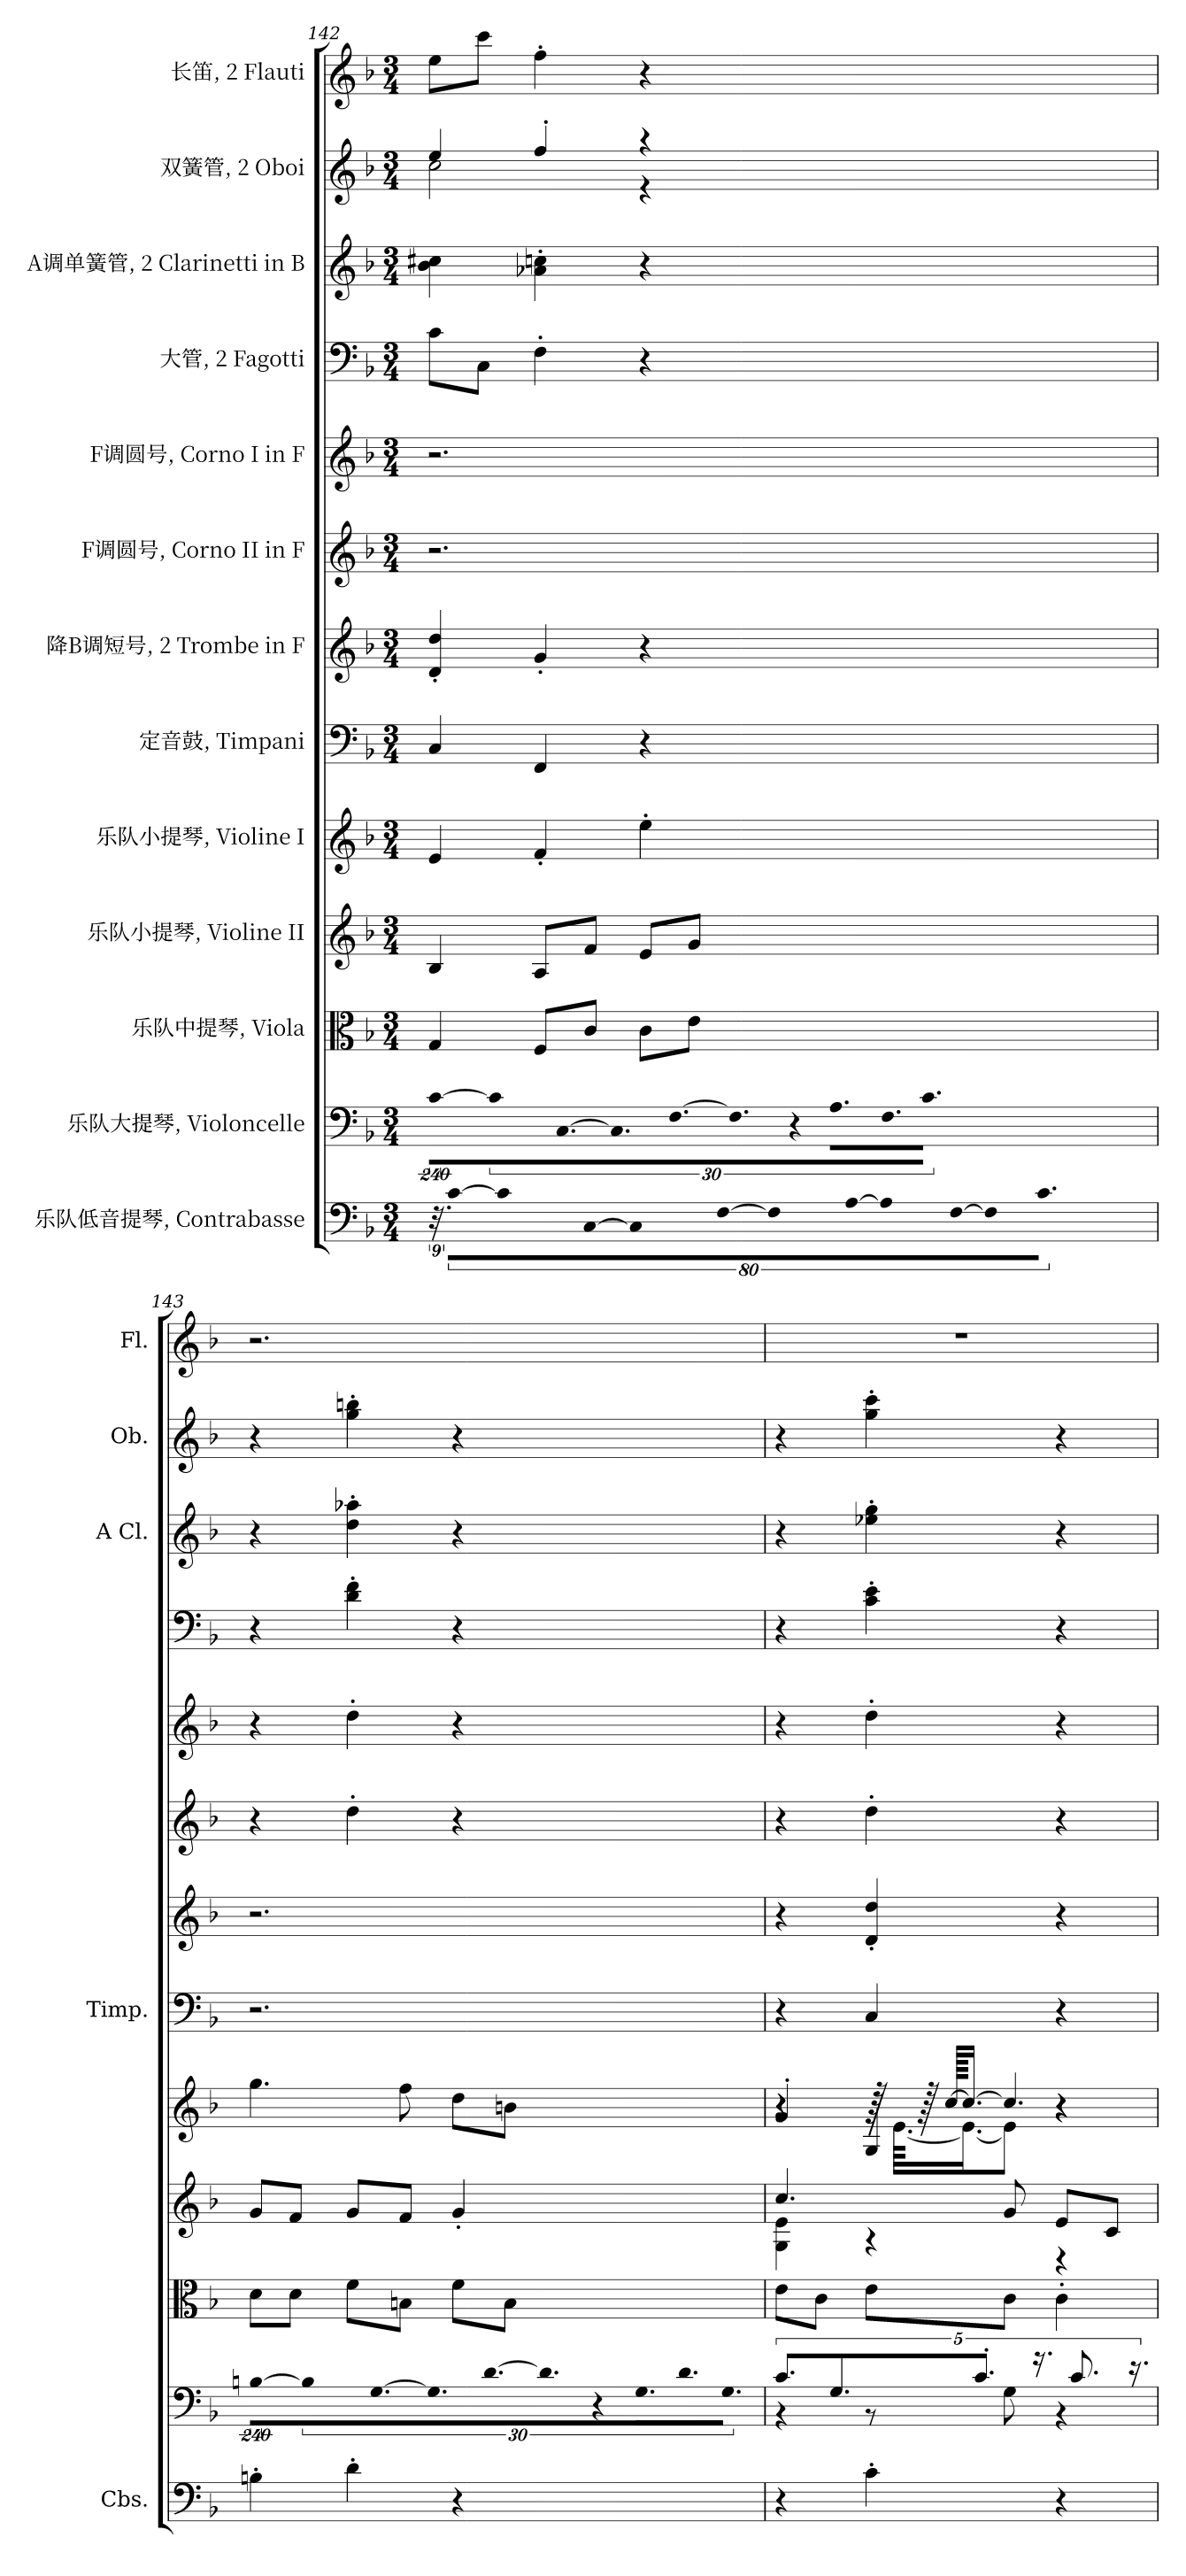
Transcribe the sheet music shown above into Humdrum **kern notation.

**kern	**kern	**kern	**kern	**kern	**kern	**kern	**kern	**kern	**kern	**kern	**kern	**kern
*part13	*part12	*part11	*part10	*part9	*part8	*part7	*part6	*part5	*part4	*part3	*part2	*part1
*staff13	*staff12	*staff11	*staff10	*staff9	*staff8	*staff7	*staff6	*staff5	*staff4	*staff3	*staff2	*staff1
*I"乐队低音提琴, Contrabasse	*I"乐队大提琴, Violoncelle	*I"乐队中提琴, Viola	*I"乐队小提琴, Violine II	*I"乐队小提琴, Violine I	*I"定音鼓, Timpani	*I"降B调短号, 2 Trombe in F	*I"F调圆号, Corno II in F	*I"F调圆号, Corno I in F	*I"大管, 2 Fagotti	*I"A调单簧管, 2 Clarinetti in B	*I"双簧管, 2 Oboi	*I"长笛, 2 Flauti
*I'Cbs.	*	*	*	*	*I'Timp.	*	*	*	*	*I'A Cl.	*I'Ob.	*I'Fl.
*clefF4	*clefF4	*clefC3	*clefG2	*clefG2	*clefF4	*clefG2	*clefG2	*clefG2	*clefF4	*clefG2	*clefG2	*clefG2
*ITrd7c12	*	*	*	*	*	*ITrd1c2	*ITrd4c7	*ITrd4c7	*	*ITrd2c3	*	*
*k[b-]	*k[b-]	*k[b-]	*k[b-]	*k[b-]	*k[b-]	*k[b-e-a-]	*k[b-e-]	*k[b-e-]	*k[b-]	*k[f#c#]	*k[b-]	*k[b-]
*M3/4	*M3/4	*M3/4	*M3/4	*M3/4	*M3/4	*M3/4	*M3/4	*M3/4	*M3/4	*M3/4	*M3/4	*M3/4
*MM96	*MM96	*MM96	*MM96	*MM96	*MM96	*MM96	*MM96	*MM96	*MM96	*MM96	*MM96	*MM96
=142	=142	=142	=142	=142	=142	=142	=142	=142	=142	=142	=142	=142
!	!LO:N:vis=8	!	!	!	!	!	!	!	!	!	!	!
*	*	*	*	*	*	*	*	*	*	*	*^	*
36.r	[960%137c\L	4G/	4B-/	4e/	4C/	4c/' 4cc/'	2.r	2.r	8c\L	4g\ 4a#X\	4ee/	2cc\	8ee\L
!LO:N:vis=8	!	!	!	!	!	!	!	!	!	!	!	!	!
[640%71C\L	.	.	.	.	.	.	.	.	.	.	.	.	.
.	.	.	.	.	.	.	.	.	8C\J	.	.	.	8ccc\J
!	!LO:N:vis=256%9	!	!	!	!	!	!	!	!	!	!	!	!
.	960%17c\KLL]	.	.	.	.	.	.	.	.	.	.	.	.
!LO:N:vis=64	!	!	!	!	!	!	!	!	!	!	!	!	!
640%9C\KKK]	.	.	.	.	.	.	.	.	.	.	.	.	.
.	1920ryy	.	.	.	.	.	.	.	.	.	.	.	.
!	!LO:N:vis=32.	!	!	!	!	!	!	!	!	!	!	!	!
.	[1920%103C\	.	.	.	.	.	.	.	.	.	.	.	.
!LO:N:vis=8	!	!	!	!	!	!	!	!	!	!	!	!	!
[640%71CC\	.	.	.	.	.	.	.	.	.	.	.	.	.
!	!LO:N:vis=32.	!	!	!	!	!	!	!	!	!	!	!	!
.	1920%103C\]	.	.	.	.	.	.	.	.	.	.	.	.
*	*	*	*	*	*	*	*	*	*	*	*	*	*MM105
.	.	8F/L	8A/L	4f'/	4FF/	4f'/	.	.	4F'\	4fn\' 4an\'	4ff'/	.	4ff'\
!	!LO:N:vis=32.	!	!	!	!	!	!	!	!	!	!	!	!
.	[1920%103F\	.	.	.	.	.	.	.	.	.	.	.	.
!LO:N:vis=64	!	!	!	!	!	!	!	!	!	!	!	!	!
640%9CC\KKK]	.	.	.	.	.	.	.	.	.	.	.	.	.
!LO:N:vis=8	!	!	!	!	!	!	!	!	!	!	!	!	!
[640%71FF\	.	.	.	.	.	.	.	.	.	.	.	.	.
!	!LO:N:vis=32.	!	!	!	!	!	!	!	!	!	!	!	!
.	1920%103F\JJJ]	.	.	.	.	.	.	.	.	.	.	.	.
.	.	8c/J	8f/J	.	.	.	.	.	.	.	.	.	.
!	!LO:N:vis=32.	!	!	!	!	!	!	!	!	!	!	!	!
.	1920%103r	.	.	.	.	.	.	.	.	.	.	.	.
!LO:N:vis=64	!	!	!	!	!	!	!	!	!	!	!	!	!
640%9FF\KKK]	.	.	.	.	.	.	.	.	.	.	.	.	.
!LO:N:vis=8	!	!	!	!	!	!	!	!	!	!	!	!	!
[640%71AA\	.	.	.	.	.	.	.	.	.	.	.	.	.
!	!LO:N:vis=16.	!	!	!	!	!	!	!	!	!	!	!	!
.	960%103A\LL	.	.	.	.	.	.	.	.	.	.	.	.
.	.	8c\L	8e/L	4ee'\	4r	4r	.	.	4r	4r	4r	4r	4r
!LO:N:vis=64	!	!	!	!	!	!	!	!	!	!	!	!	!
640%9AA\KKK]	.	.	.	.	.	.	.	.	.	.	.	.	.
!	!LO:N:vis=16.	!	!	!	!	!	!	!	!	!	!	!	!
.	960%103F\	.	.	.	.	.	.	.	.	.	.	.	.
!LO:N:vis=8	!	!	!	!	!	!	!	!	!	!	!	!	!
[640%71FF\	.	.	.	.	.	.	.	.	.	.	.	.	.
.	.	8e\J	8g/J	.	.	.	.	.	.	.	.	.	.
!	!LO:N:vis=16.	!	!	!	!	!	!	!	!	!	!	!	!
.	960%103c\JJ	.	.	.	.	.	.	.	.	.	.	.	.
!LO:N:vis=64	!	!	!	!	!	!	!	!	!	!	!	!	!
640%9FF\KKL]	.	.	.	.	.	.	.	.	.	.	.	.	.
18.C\JJ	.	.	.	.	.	.	.	.	.	.	.	.	.
960ryy	.	960ryy	960ryy	960ryy	960ryy	960ryy	960ryy	960ryy	960ryy	960ryy	960ryy	960ryy	960ryy
*	*	*	*	*	*	*	*	*	*	*	*v	*v	*
!!LO:PB:g=z
=143	=143	=143	=143	=143	=143	=143	=143	=143	=143	=143	=143	=143
*	*	*	*	*	*	*	*	*	*	*	*	*MM96
*	*	*	*	*	*	*	*	*	*	*	*^	*
!	!LO:N:vis=8	!	!	!	!	!	!	!	!	!	!	!	!
*	*	*	*	*	*	*	*	*	*	*	*v	*v	*
4BBn'\	[960%137Bn\L	8d\L	8g/L	4.gg\	2.r	2.r	4r	4r	4r	4r	4r	2.r
.	.	8d\J	8f/J	.	.	.	.	.	.	.	.	.
!	!LO:N:vis=256%9	!	!	!	!	!	!	!	!	!	!	!
.	960%17B\KLL]	.	.	.	.	.	.	.	.	.	.	.
.	1920ryy	.	.	.	.	.	.	.	.	.	.	.
!	!LO:N:vis=32.	!	!	!	!	!	!	!	!	!	!	!
.	[1920%103G\	.	.	.	.	.	.	.	.	.	.	.
!	!LO:N:vis=32.	!	!	!	!	!	!	!	!	!	!	!
.	1920%103G\]	.	.	.	.	.	.	.	.	.	.	.
4D'\	.	8f\L	8g/L	.	.	.	4g'\	4g'\	4d\' 4f\'	4b\' 4ffn\'	4gg\' 4bbn\'	.
!	!LO:N:vis=32.	!	!	!	!	!	!	!	!	!	!	!
.	[1920%103d\	.	.	.	.	.	.	.	.	.	.	.
!	!LO:N:vis=32.	!	!	!	!	!	!	!	!	!	!	!
.	1920%103d\JJJ]	.	.	.	.	.	.	.	.	.	.	.
.	.	8Bn\J	8f/J	8ff\	.	.	.	.	.	.	.	.
!	!LO:N:vis=32.	!	!	!	!	!	!	!	!	!	!	!
.	1920%103r	.	.	.	.	.	.	.	.	.	.	.
!	!LO:N:vis=16.	!	!	!	!	!	!	!	!	!	!	!
.	960%103G\LL	.	.	.	.	.	.	.	.	.	.	.
4r	.	8f\L	4g'/	8dd\L	.	.	4r	4r	4r	4r	4r	.
!	!LO:N:vis=16.	!	!	!	!	!	!	!	!	!	!	!
.	960%103d\	.	.	.	.	.	.	.	.	.	.	.
.	.	8B\J	.	8bn\J	.	.	.	.	.	.	.	.
!	!LO:N:vis=16.	!	!	!	!	!	!	!	!	!	!	!
.	960%103G\JJ	.	.	.	.	.	.	.	.	.	.	.
960ryy	.	960ryy	960ryy	960ryy	960ryy	960ryy	960ryy	960ryy	960ryy	960ryy	960ryy	960ryy
=144	=144	=144	=144	=144	=144	=144	=144	=144	=144	=144	=144	=144
*	*	*	*	*	*	*	*	*	*	*	*	*MM96
*	*^	*	*^	*^	*	*	*	*	*	*	*	*
*	*	*	*	*	*	*	*^	*	*	*	*	*	*	*	*
4r	10.c/L	4r	8e\L	4.cc/	4G\ 4e\	4g'/	4r	4r	4r	4r	4r	4r	4r	4r	4r	2.r
.	.	.	8c\J	.	.	.	.	.	.	.	.	.	.	.	.	.
.	10.G/	.	.	.	.	.	.	.	.	.	.	.	.	.	.	.
4C'\	.	8r	8e\L	.	4r	64r	128r	4G/	4C/	4c/' 4cc/'	4g'\	4g'\	4c\' 4e\'	4ccn\' 4ee\'	4gg\' 4ccc\'	.
.	.	.	.	.	.	.	[64.e\KKLL	.	.	.	.	.	.	.	.	.
.	.	.	.	.	.	128r	.	.	.	.	.	.	.	.	.	.
.	.	.	.	.	.	[128cc/KKKLL	.	.	.	.	.	.	.	.	.	.
.	.	.	.	.	.	16.cc/JJ_	16.e\J_	.	.	.	.	.	.	.	.	.
.	10.c'/J	.	.	.	.	.	.	.	.	.	.	.	.	.	.	.
.	.	8G\	8c\J	8g/	.	4.cc/]	8e\J]	.	.	.	.	.	.	.	.	.
.	20.r	.	.	.	.	.	.	.	.	.	.	.	.	.	.	.
4r	.	4r	4c'\	8e/L	4r	.	4r	4r	4r	4r	4r	4r	4r	4r	4r	.
.	10.c/	.	.	.	.	.	.	.	.	.	.	.	.	.	.	.
.	.	.	.	8c/J	.	.	.	.	.	.	.	.	.	.	.	.
.	20.r	.	.	.	.	.	.	.	.	.	.	.	.	.	.	.
*	*	*	*	*v	*v	*	*	*	*	*	*	*	*	*	*	*
*	*v	*v	*	*	*v	*v	*v	*	*	*	*	*	*	*	*
=	=	=	=	=	=	=	=	=	=	=	=	=
*-	*-	*-	*-	*-	*-	*-	*-	*-	*-	*-	*-	*-
